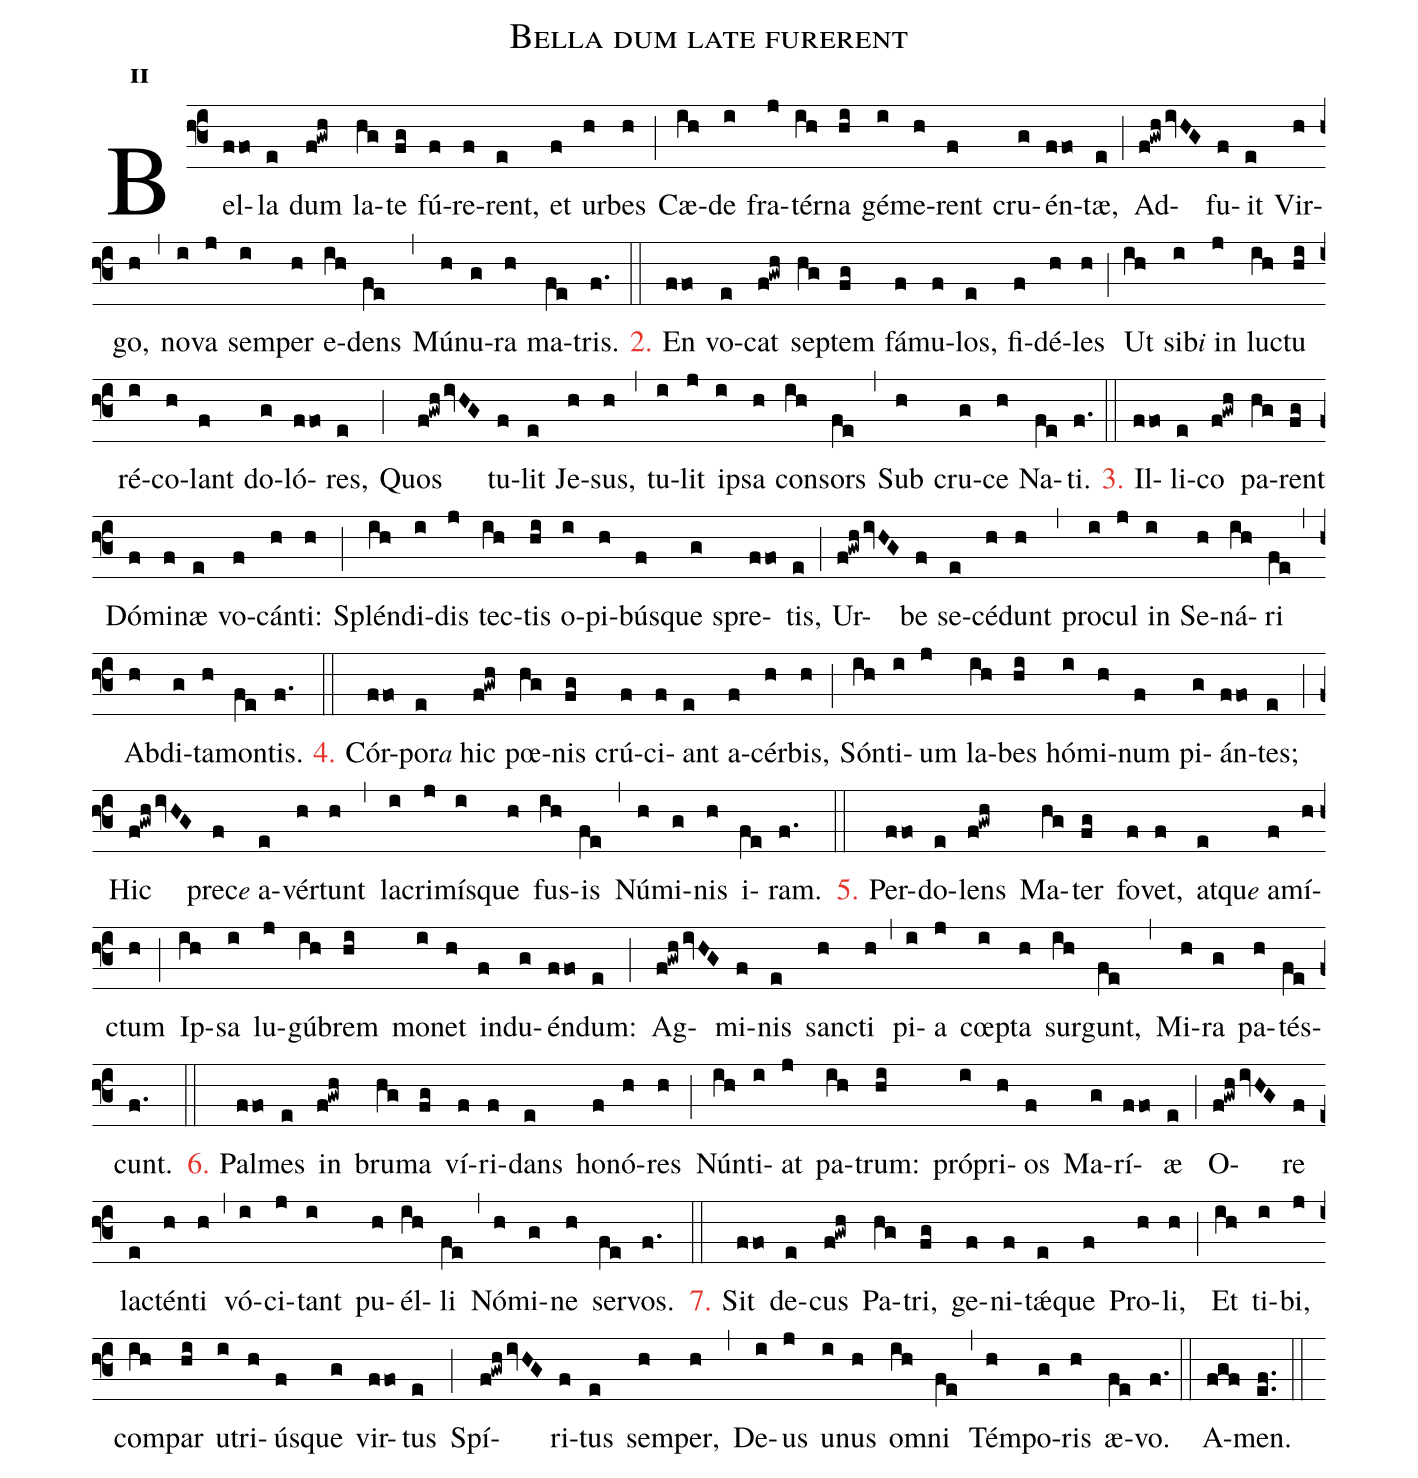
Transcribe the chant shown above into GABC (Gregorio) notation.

name:Bella dum late furerent;
office-part:hy;
mode:2;
%%
initial-style:1;
name:Bella dum late furerent;
mode:2;
office-part:Hymnus;
annotation: Hymn.;
annotation:ii;
nabc-lines:1;
%%
(f3) Bel(ffo)la(e) dum(f!gwh) la(hg)te(fg) fú(f)re(f)rent,(e) et(f) ur(h)bes(h) (;)
Cæ(ih)de(i) fra(j)tér(ih)na(hi) gé(i)me(h)rent(f) cru(g)én(ffo)tæ,(e) (;)
Ad(f!gwh/ivHG)fu(f)it(e) Vir(h)go,(h) (,) no(i)va(j) sem(i)per(h) e(ih)dens(fe) (,)
Mú(h)nu(g)ra(h) ma(fe)tris.(f.) (::)

<c>2.</c> En(ffo) vo(e)cat(f!gwh) sep(hg)tem(fg) fá(f)mu(f)los,(e) fi(f)dé(h)les(h) (;)
Ut(ih) si(i)b<e>i</e> in(j) luc(ih)tu(hi) ré(i)co(h)lant(f) do(g)ló(ffo)res,(e) (;)
Quos(f!gwh/ivHG) tu(f)lit(e) Je(h)sus,(h) (,) tu(i)lit(j) ip(i)sa(h) con(ih)sors(fe) (,)
Sub(h) cru(g)ce(h) Na(fe)ti.(f.) (::)

<c>3.</c> Il(ffo)li(e)co(f!gwh) pa(hg)rent(fg) Dó(f)mi(f)næ(e) vo(f)cán(h)ti:(h) (;)
Splén(ih)di(i)dis(j) tec(ih)tis(hi) o(i)pi(h)bús(f)que(g) spre(ffo)tis,(e) (;)
Ur(f!gwh/ivHG)be(f) se(e)cé(h)dunt(h) (,) pro(i)cul(j) in(i) Se(h)ná(ih)ri(fe) (,)
Ab(h)di(g)ta(h)mon(fe)tis.(f.) (::)

<c>4.</c> Cór(ffo)po(e)r<e>a</e> hic(f!gwh) pœ(hg)nis(fg) crú(f)ci(f)ant(e) a(f)cér(h)bis,(h) (;)
Són(ih)ti(i)um(j) la(ih)bes(hi) hó(i)mi(h)num(f) pi(g)án(ffo)tes;(e) (;)
Hic(f!gwh/ivHG) pre(f)c<e>e</e> a(e)vér(h)tunt(h) (,) la(i)cri(j)mís(i)que(h) fus(ih)is(fe) (,)
Nú(h)mi(g)nis(h) i(fe)ram.(f.) (::)

<c>5.</c> Per(ffo)do(e)lens(f!gwh) Ma(hg)ter(fg) fo(f)vet,(f) at(e)qu<e>e</e> a(f)mí(h)ctum(h) (;)
Ip(ih)sa(i) lu(j)gú(ih)brem(hi) mo(i)net(h) in(f)du(g)én(ffo)dum:(e) (;)
Ag(f!gwh/ivHG)mi(f)nis(e) sanc(h)ti(h) (,) pi(i)a(j) cœp(i)ta(h) sur(ih)gunt,(fe) (,)
Mi(h)ra(g) pa(h)tés(fe)cunt.(f.) (::)

<c>6.</c> Pal(ffo)mes(e) in(f!gwh) bru(hg)ma(fg) ví(f)ri(f)dans(e) ho(f)nó(h)res(h) (;)
Nún(ih)ti(i)at(j) pa(ih)trum:(hi) pró(i)pri(h)os(f) Ma(g)rí(ffo)æ(e) (;)
O(f!gwh/ivHG)re(f) la(e)ctén(h)ti(h) (,) vó(i)ci(j)tant(i) pu(h)él(ih)li(fe) (,)
Nó(h)mi(g)ne(h) ser(fe)vos.(f.) (::)

<c>7.</c> Sit(ffo) de(e)cus(f!gwh) Pa(hg)tri,(fg) ge(f)ni(f)tǽ(e)que(f) Pro(h)li,(h) (;)
Et(ih) ti(i)bi,(j) com(ih)par(hi) u(i)tri(h)ús(f)que(g) vir(ffo)tus(e) (;)
Spí(f!gwh/ivHG)ri(f)tus(e) sem(h)per,(h) (,) De(i)us(j) u(i)nus(h) om(ih)ni(fe) (,)
Tém(h)po(g)ris(h) æ(fe)vo.(f.) (::)

A(fgf)men.(ef..) (::)
